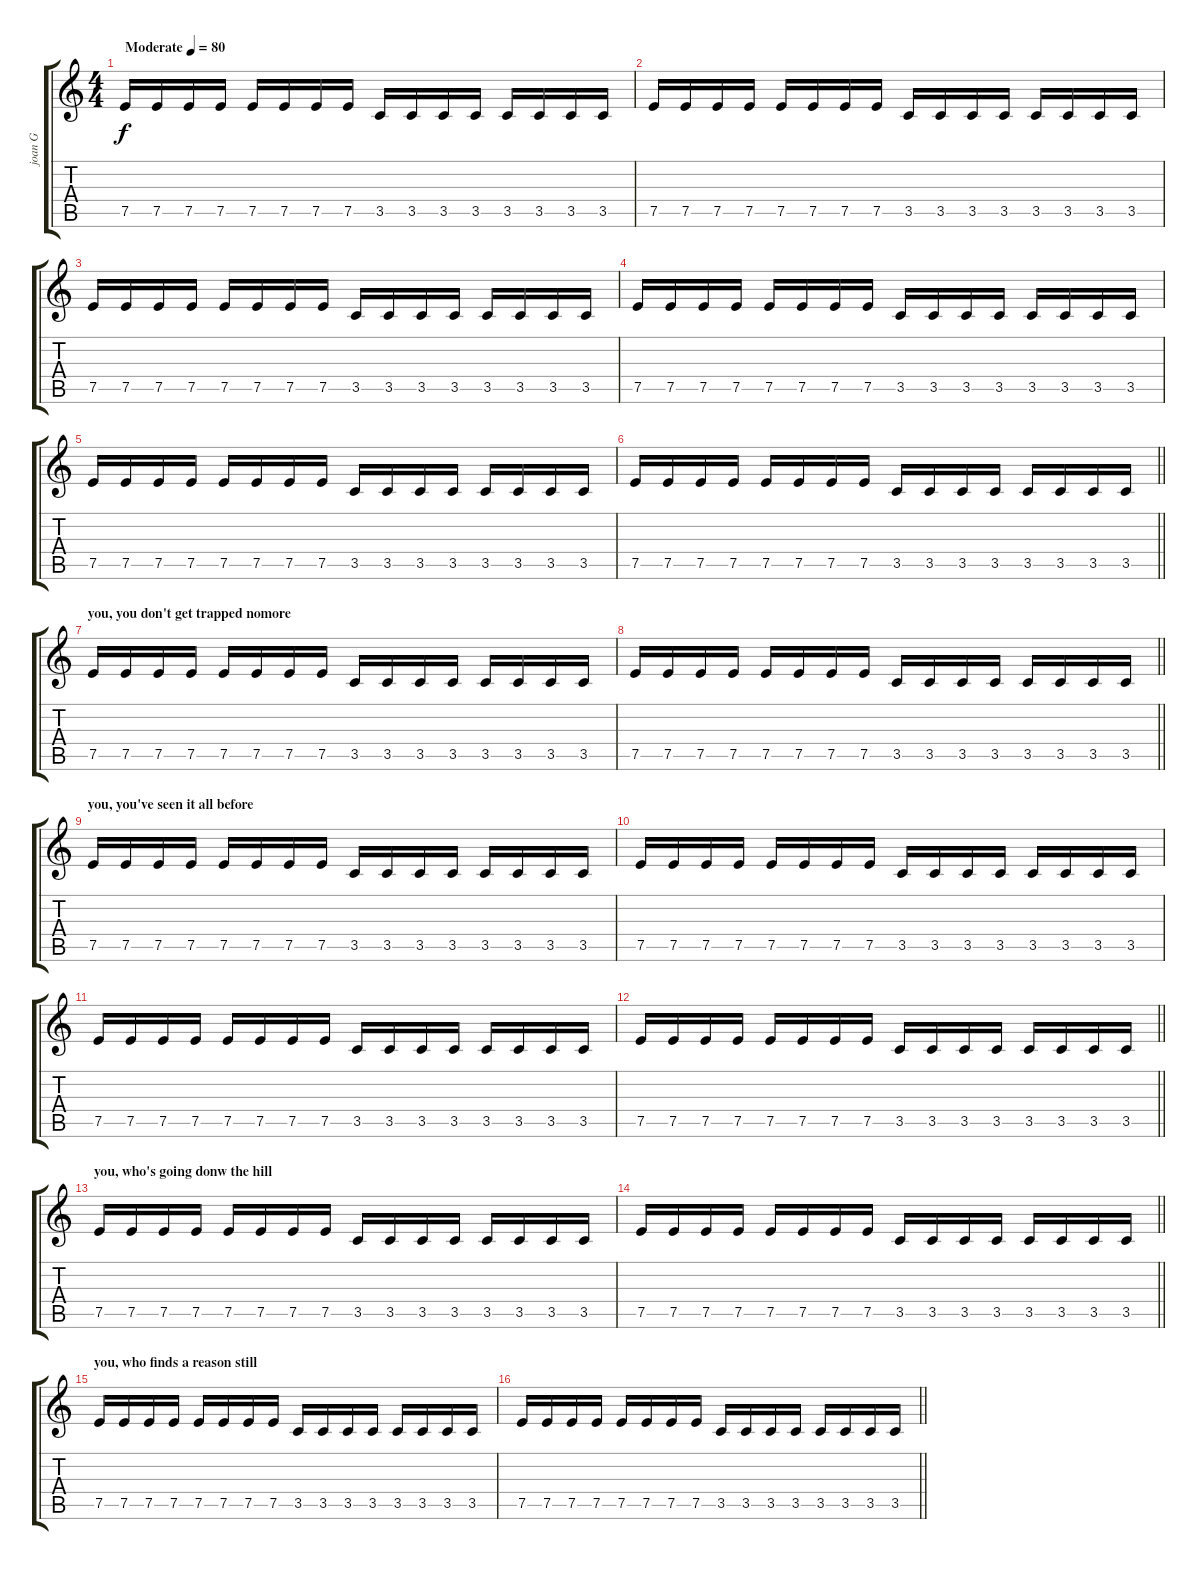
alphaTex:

\track ("joan G" "joan G") {instrument electricbassfinger}
\staff {score tabs}
\tuning (E4 B3 G3 D3 A2 E2) {hide}
\ts (4 4)
\tempo (80 "Moderate")
\clef g2
\ks c
7.5.16{dy f instrument electricbassfinger} 7.5.16 7.5.16 7.5.16 7.5.16 7.5.16 7.5.16 7.5.16 3.5.16 3.5.16 3.5.16 3.5.16 3.5.16 3.5.16 3.5.16 3.5.16 |
7.5.16 7.5.16 7.5.16 7.5.16 7.5.16 7.5.16 7.5.16 7.5.16 3.5.16 3.5.16 3.5.16 3.5.16 3.5.16 3.5.16 3.5.16 3.5.16 |
7.5.16 7.5.16 7.5.16 7.5.16 7.5.16 7.5.16 7.5.16 7.5.16 3.5.16 3.5.16 3.5.16 3.5.16 3.5.16 3.5.16 3.5.16 3.5.16 |
7.5.16 7.5.16 7.5.16 7.5.16 7.5.16 7.5.16 7.5.16 7.5.16 3.5.16 3.5.16 3.5.16 3.5.16 3.5.16 3.5.16 3.5.16 3.5.16 |
7.5.16 7.5.16 7.5.16 7.5.16 7.5.16 7.5.16 7.5.16 7.5.16 3.5.16 3.5.16 3.5.16 3.5.16 3.5.16 3.5.16 3.5.16 3.5.16 |
\barLineRight lightlight
7.5.16 7.5.16 7.5.16 7.5.16 7.5.16 7.5.16 7.5.16 7.5.16 3.5.16 3.5.16 3.5.16 3.5.16 3.5.16 3.5.16 3.5.16 3.5.16 |
\section ("" "you, you don't get trapped nomore")
7.5.16 7.5.16 7.5.16 7.5.16 7.5.16 7.5.16 7.5.16 7.5.16 3.5.16 3.5.16 3.5.16 3.5.16 3.5.16 3.5.16 3.5.16 3.5.16 |
\barLineRight lightlight
7.5.16 7.5.16 7.5.16 7.5.16 7.5.16 7.5.16 7.5.16 7.5.16 3.5.16 3.5.16 3.5.16 3.5.16 3.5.16 3.5.16 3.5.16 3.5.16 |
\section ("" "you, you've seen it all before")
7.5.16 7.5.16 7.5.16 7.5.16 7.5.16 7.5.16 7.5.16 7.5.16 3.5.16 3.5.16 3.5.16 3.5.16 3.5.16 3.5.16 3.5.16 3.5.16 |
7.5.16 7.5.16 7.5.16 7.5.16 7.5.16 7.5.16 7.5.16 7.5.16 3.5.16 3.5.16 3.5.16 3.5.16 3.5.16 3.5.16 3.5.16 3.5.16 |
7.5.16 7.5.16 7.5.16 7.5.16 7.5.16 7.5.16 7.5.16 7.5.16 3.5.16 3.5.16 3.5.16 3.5.16 3.5.16 3.5.16 3.5.16 3.5.16 |
\barLineRight lightlight
7.5.16 7.5.16 7.5.16 7.5.16 7.5.16 7.5.16 7.5.16 7.5.16 3.5.16 3.5.16 3.5.16 3.5.16 3.5.16 3.5.16 3.5.16 3.5.16 |
\section ("" "you, who's going donw the hill")
7.5.16 7.5.16 7.5.16 7.5.16 7.5.16 7.5.16 7.5.16 7.5.16 3.5.16 3.5.16 3.5.16 3.5.16 3.5.16 3.5.16 3.5.16 3.5.16 |
\barLineRight lightlight
7.5.16 7.5.16 7.5.16 7.5.16 7.5.16 7.5.16 7.5.16 7.5.16 3.5.16 3.5.16 3.5.16 3.5.16 3.5.16 3.5.16 3.5.16 3.5.16 |
\section ("" "you, who finds a reason still")
7.5.16 7.5.16 7.5.16 7.5.16 7.5.16 7.5.16 7.5.16 7.5.16 3.5.16 3.5.16 3.5.16 3.5.16 3.5.16 3.5.16 3.5.16 3.5.16 |
\barLineRight lightlight
7.5.16 7.5.16 7.5.16 7.5.16 7.5.16 7.5.16 7.5.16 7.5.16 3.5.16 3.5.16 3.5.16 3.5.16 3.5.16 3.5.16 3.5.16 3.5.16
